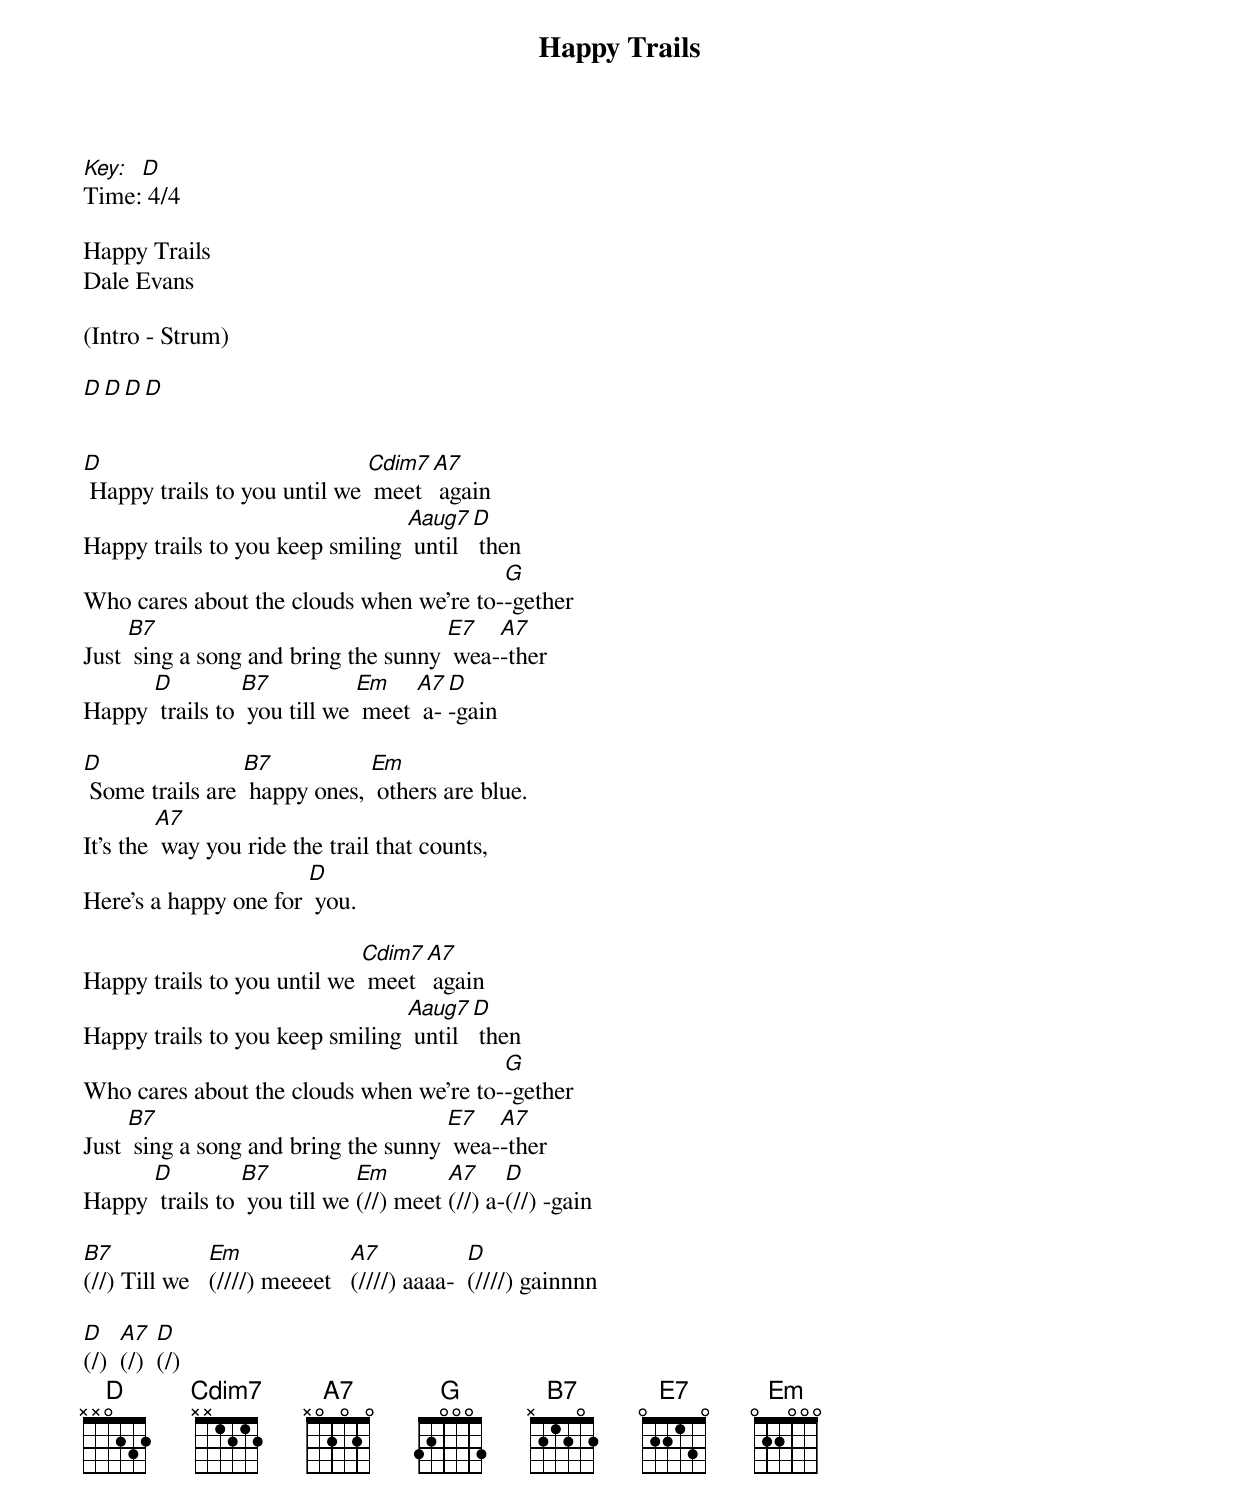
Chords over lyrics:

Happy Trails
Key: D
Time: 4/4

Happy Trails
Dale Evans

(Intro - Strum)

D   D    D    D


D                             Cdim7 A7
 Happy trails to you until we  meet  again
                                 Aaug7  D
Happy trails to you keep smiling  until  then
                                         G
Who cares about the clouds when we're to--gether
     B7                               E7   A7
Just  sing a song and bring the sunny  wea--ther
      D          B7           Em    A7 D
Happy  trails to  you till we  meet  a--gain

D                B7           Em
 Some trails are  happy ones,  others are blue.
         A7
It's the  way you ride the trail that counts,
                       D
Here's a happy one for  you.

                             Cdim7 A7
Happy trails to you until we  meet  again
                                 Aaug7  D
Happy trails to you keep smiling  until  then
                                         G
Who cares about the clouds when we're to--gether
     B7                               E7   A7
Just  sing a song and bring the sunny  wea--ther
      D          B7           Em        A7     D
Happy  trails to  you till we (//) meet (//) a-(//) -gain

B7             Em              A7            D
(//) Till we   (////) meeeet   (////) aaaa-  (////) gainnnn

D    A7   D
(/)  (/)  (/)
